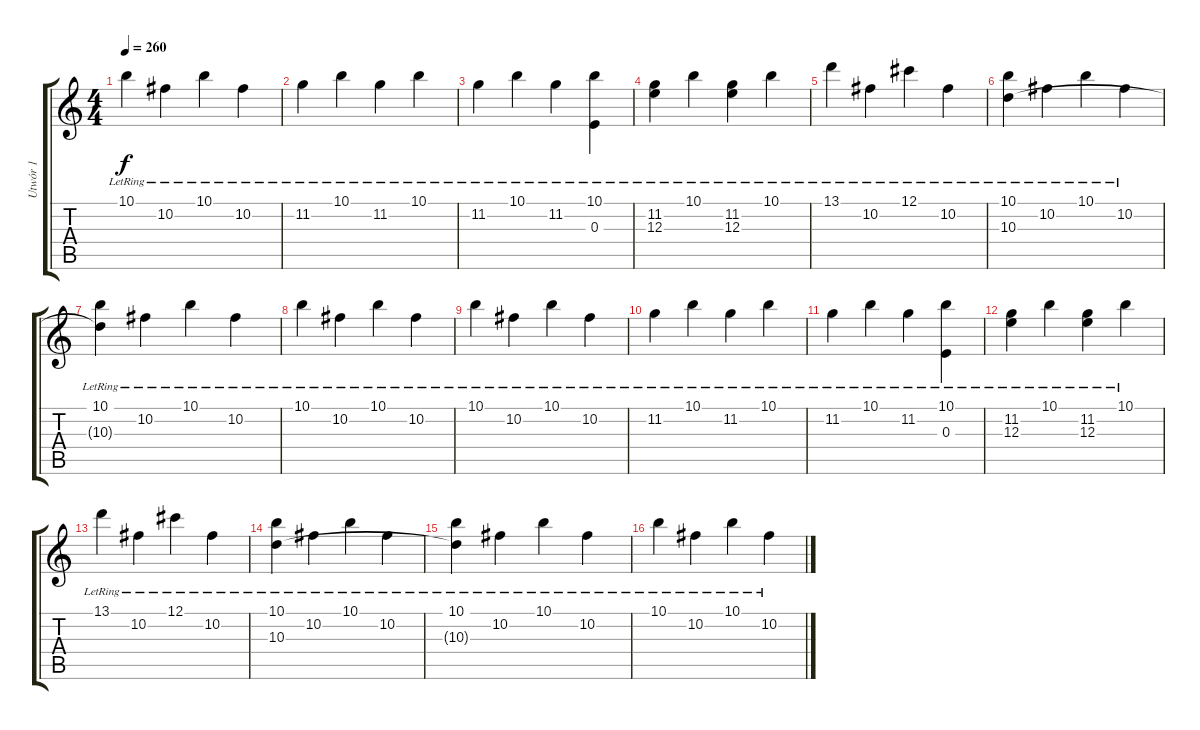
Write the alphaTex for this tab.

\track ("Utwór 1" "Utwór 1") {instrument distortionguitar}
\staff {score tabs}
\tuning (Db4 Ab3 E3 B2 Gb2 B1) {hide}
\ts (4 4)
\tempo 260
\clef g2
\ks c
10.1{lr}.4{dy f} 10.2{lr}.4 10.1{lr}.4 10.2{lr}.4 |
11.2{lr}.4 10.1{lr}.4 11.2{lr}.4 10.1{lr}.4 |
11.2{lr}.4 10.1{lr}.4 11.2{lr}.4 (10.1{lr} 0.3).4 |
(11.2{lr} 12.3{lr}).4 10.1{lr}.4 (11.2{lr} 12.3{lr}).4 10.1{lr}.4 |
13.1{lr}.4 10.2{lr}.4 12.1{lr}.4 10.2{lr}.4 |
(10.1{lr} 10.3{lr}).4 10.2{lr}.4 10.1{lr}.4 10.2{lr}.4 |
(10.1{lr} 10.3{t}).4 10.2{lr}.4 10.1{lr}.4 10.2{lr}.4 |
10.1{lr}.4 10.2{lr}.4 10.1{lr}.4 10.2{lr}.4 |
10.1{lr}.4 10.2{lr}.4 10.1{lr}.4 10.2{lr}.4 |
11.2{lr}.4 10.1{lr}.4 11.2{lr}.4 10.1{lr}.4 |
11.2{lr}.4 10.1{lr}.4 11.2{lr}.4 (10.1{lr} 0.3).4 |
(11.2{lr} 12.3{lr}).4 10.1{lr}.4 (11.2{lr} 12.3{lr}).4 10.1{lr}.4 |
13.1{lr}.4 10.2{lr}.4 12.1{lr}.4 10.2{lr}.4 |
(10.1{lr} 10.3{lr}).4 10.2{lr}.4 10.1{lr}.4 10.2{lr}.4 |
(10.1{lr} 10.3{t}).4 10.2{lr}.4 10.1{lr}.4 10.2{lr}.4 |
10.1{lr}.4 10.2{lr}.4 10.1{lr}.4 10.2{lr}.4
